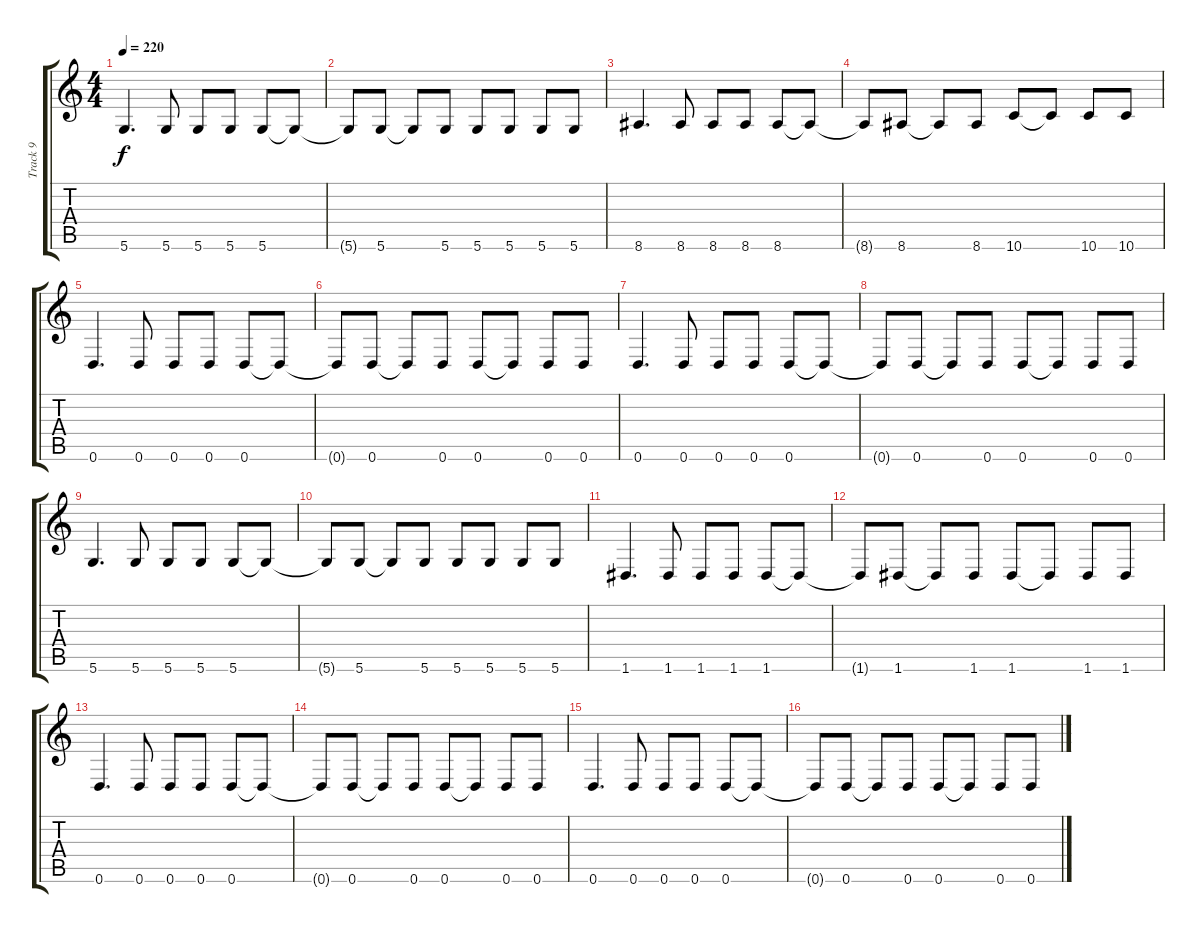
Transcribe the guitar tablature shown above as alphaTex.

\track ("Track 9" "Track 9") {instrument electricbassfinger}
\staff {score tabs}
\tuning (D4 A3 F3 C3 G2 D2) {hide}
\ts (4 4)
\tempo 220
\clef g2
\ks c
5.6.4{d dy f} 5.6.8 5.6.8 5.6.8 5.6.8 5.6{t}.8 |
5.6{t}.8 5.6.8 5.6{t}.8 5.6.8 5.6.8 5.6.8 5.6.8 5.6.8 |
8.6.4{d} 8.6.8 8.6.8 8.6.8 8.6.8 8.6{t}.8 |
8.6{t}.8 8.6.8 8.6{t}.8 8.6.8 10.6.8 10.6{t}.8 10.6.8 10.6.8 |
0.6.4{d} 0.6.8 0.6.8 0.6.8 0.6.8 0.6{t}.8 |
0.6{t}.8 0.6.8 0.6{t}.8 0.6.8 0.6.8 0.6{t}.8 0.6.8 0.6.8 |
0.6.4{d} 0.6.8 0.6.8 0.6.8 0.6.8 0.6{t}.8 |
0.6{t}.8 0.6.8 0.6{t}.8 0.6.8 0.6.8 0.6{t}.8 0.6.8 0.6.8 |
5.6.4{d} 5.6.8 5.6.8 5.6.8 5.6.8 5.6{t}.8 |
5.6{t}.8 5.6.8 5.6{t}.8 5.6.8 5.6.8 5.6.8 5.6.8 5.6.8 |
1.6.4{d} 1.6.8 1.6.8 1.6.8 1.6.8 1.6{t}.8 |
1.6{t}.8 1.6.8 1.6{t}.8 1.6.8 1.6.8 1.6{t}.8 1.6.8 1.6.8 |
0.6.4{d} 0.6.8 0.6.8 0.6.8 0.6.8 0.6{t}.8 |
0.6{t}.8 0.6.8 0.6{t}.8 0.6.8 0.6.8 0.6{t}.8 0.6.8 0.6.8 |
0.6.4{d} 0.6.8 0.6.8 0.6.8 0.6.8 0.6{t}.8 |
0.6{t}.8 0.6.8 0.6{t}.8 0.6.8 0.6.8 0.6{t}.8 0.6.8 0.6.8
